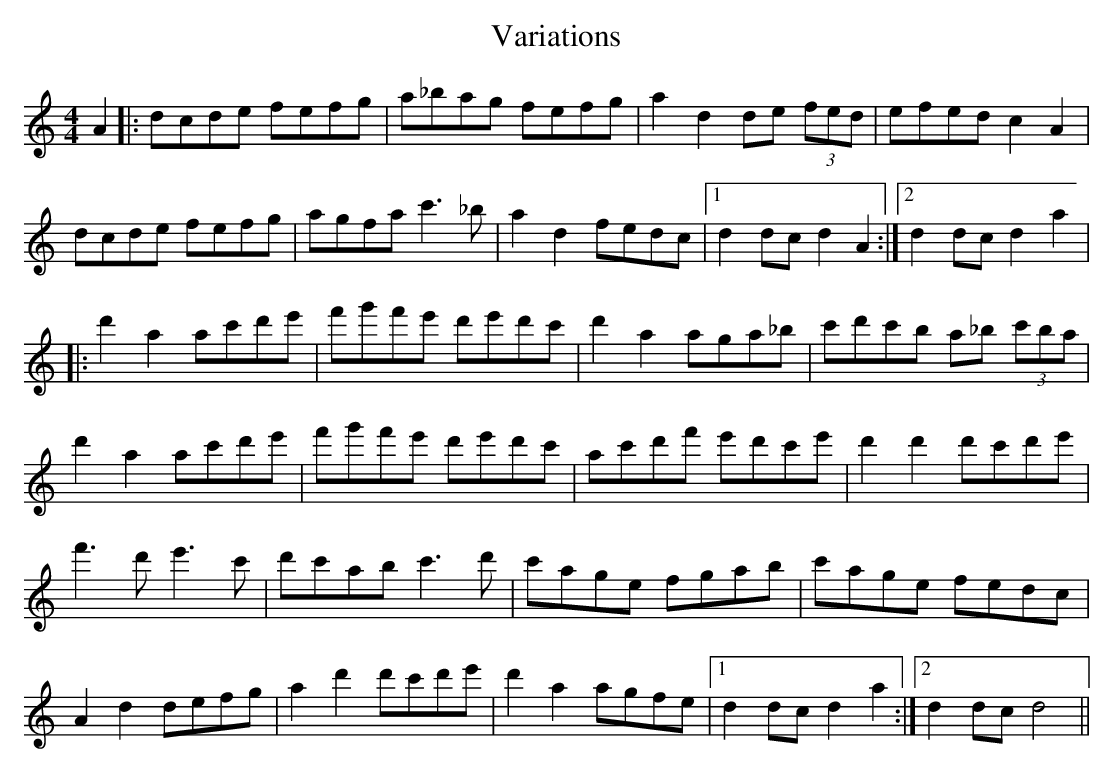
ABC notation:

X:1
T:Variations
M:4/4
K:Ddor
A2|:dcde fefg|a_bag fefg|a2d2 de (3fed|efed c2A2|
dcde fefg|agfa c'3_b|a2d2 fedc|1d2dc d2A2:|2d2dc d2a2|
|:d'2a2 ac'd'e'|f'g'f'e' d'e'd'c'|d'2a2 aga_b|c'd'c'b a_b (3c'ba|
d'2a2 ac'd'e'|f'g'f'e' d'e'd'c'|ac'd'f' e'd'c'e'|d'2d'2 d'c'd'e'|
f'3d' e'3c'|d'c'ab c'3d'|c'age fgab|c'age fedc|
A2d2 defg|a2d'2 d'c'd'e'|d'2a2 agfe|1d2dc d2a2:|2d2dc d4||
